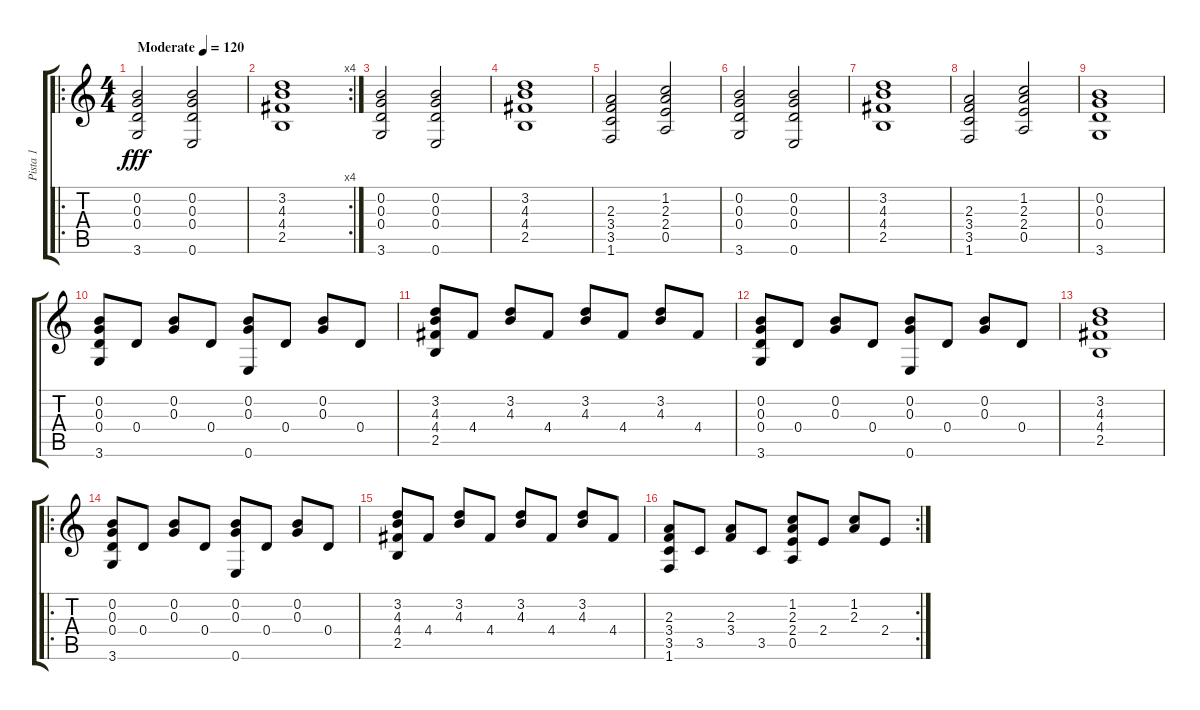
\track ("Pista 1" "Pista 1") {instrument acousticguitarsteel}
\staff {score tabs}
\tuning (E4 B3 G3 D3 A2 E2) {hide}
\ro
\ts (4 4)
\tempo (120 "Moderate")
\clef g2
\ks c
(0.2 0.3 0.4 3.6).2{dy fff instrument acousticguitarsteel} (0.2 0.3 0.4 0.6).2 |
\rc 4
(3.2 4.3 4.4 2.5).1 |
(0.2 0.3 0.4 3.6).2 (0.2 0.3 0.4 0.6).2 |
(3.2 4.3 4.4 2.5).1 |
(2.3 3.4 3.5 1.6).2 (1.2 2.3 2.4 0.5).2 |
(0.2 0.3 0.4 3.6).2 (0.2 0.3 0.4 0.6).2 |
(3.2 4.3 4.4 2.5).1 |
(2.3 3.4 3.5 1.6).2 (1.2 2.3 2.4 0.5).2 |
(0.2 0.3 0.4 3.6).1 |
(0.2 0.3 0.4 3.6).8 0.4.8 (0.2 0.3).8 0.4.8 (0.2 0.3 0.6).8 0.4.8 (0.2 0.3).8 0.4.8 |
(3.2 4.3 4.4 2.5).8 4.4.8 (3.2 4.3).8 4.4.8 (3.2 4.3).8 4.4.8 (3.2 4.3).8 4.4.8 |
(0.2 0.3 0.4 3.6).8 0.4.8 (0.2 0.3).8 0.4.8 (0.2 0.3 0.6).8 0.4.8 (0.2 0.3).8 0.4.8 |
(3.2 4.3 4.4 2.5).1 |
\ro
(0.2 0.3 0.4 3.6).8 0.4.8 (0.2 0.3).8 0.4.8 (0.2 0.3 0.6).8 0.4.8 (0.2 0.3).8 0.4.8 |
(3.2 4.3 4.4 2.5).8 4.4.8 (3.2 4.3).8 4.4.8 (3.2 4.3).8 4.4.8 (3.2 4.3).8 4.4.8 |
\rc 2
(2.3 3.4 3.5 1.6).8 3.5.8 (2.3 3.4).8 3.5.8 (1.2 2.3 2.4 0.5).8 2.4.8 (1.2 2.3).8 2.4.8
